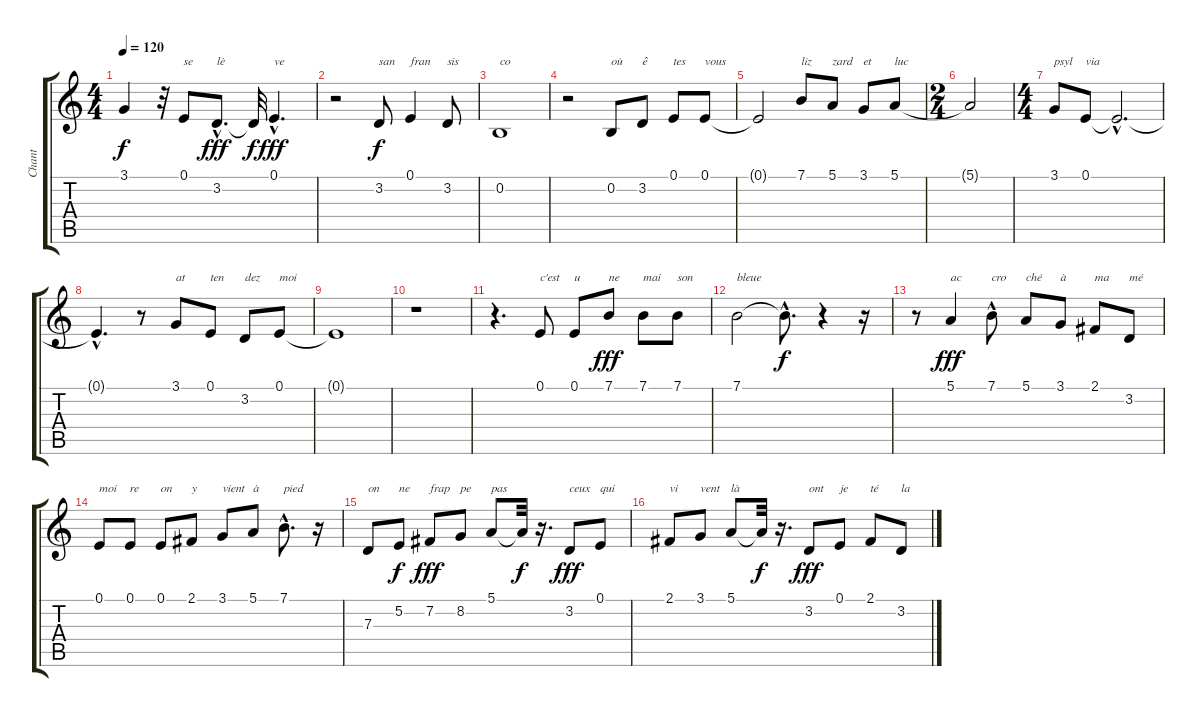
\track ("Chant" "Chant") {instrument harmonica}
\staff {score tabs}
\tuning (E4 B3 G3 D3 A2 E2) {hide}
\ts (4 4)
\tempo 120
\clef g2
\ks c
3.1{t}.4{dy f} r.32 0.1.8{txt "se"} 3.2{hac}.8{d txt "lè" dy fff} 3.2{t}.32{dy f} 0.1{hac}.4{d txt "ve" dy fff} |
r.2 3.2.8{txt "san" dy f} 0.1.4{txt "fran"} 3.2.8{txt "sis"} |
0.2.1{txt "co"} |
r.2 0.2.8{txt "où"} 3.2.8{txt "ê"} 0.1.8{txt "tes"} 0.1.8{txt "vous"} |
0.1{t}.2 7.1.8{txt "liz"} 5.1.8{txt "zard"} 3.1.8{txt "et"} 5.1.8{txt "luc"} |
\ts (2 4)
5.1{t}.2 |
\ts (4 4)
3.1.8{txt "psyl"} 0.1.8{txt "via"} 0.1{hac t}.2{d} |
0.1{hac t}.4{d} r.8 3.1.8{txt "at"} 0.1.8{txt "ten"} 3.2.8{txt "dez"} 0.1.8{txt "moi"} |
0.1{t}.1 |
r.1 |
r.4{d} 0.1.8{txt "c'est"} 0.1.8{txt "u"} 7.1.8{txt "ne" dy fff} 7.1.8{txt "mai"} 7.1.8{txt "son"} |
7.1.2{txt "bleue"} 7.1{hac t}.8{d dy f} r.4 r.16 |
r.8 5.1.4{txt "ac" dy fff} 7.1{hac}.8{txt "cro"} 5.1.8{txt "ché"} 3.1.8{txt "à"} 2.1.8{txt "ma"} 3.2.8{txt "mé"} |
0.1.8{txt "moi"} 0.1.8{txt "re"} 0.1.8{txt "on"} 2.1.8{txt "y"} 3.1.8{txt "vient"} 5.1.8{txt "à"} 7.1{hac}.8{d txt "pied"} r.16 |
7.3.8{txt "on"} 5.2.8{txt "ne" dy f} 7.2.8{txt "frap" dy fff} 8.2.8{txt "pe"} 5.1.8{txt "pas"} 5.1{t}.32{dy f} r.16{d} 3.2.8{txt "ceux" dy fff} 0.1.8{txt "qui"} |
2.1.8{txt "vi"} 3.1.8{txt "vent"} 5.1.8{txt "là"} 5.1{t}.32{dy f} r.16{d} 3.2.8{txt "ont" dy fff} 0.1.8{txt "je"} 2.1.8{txt "té"} 3.2.8{txt "la"}
